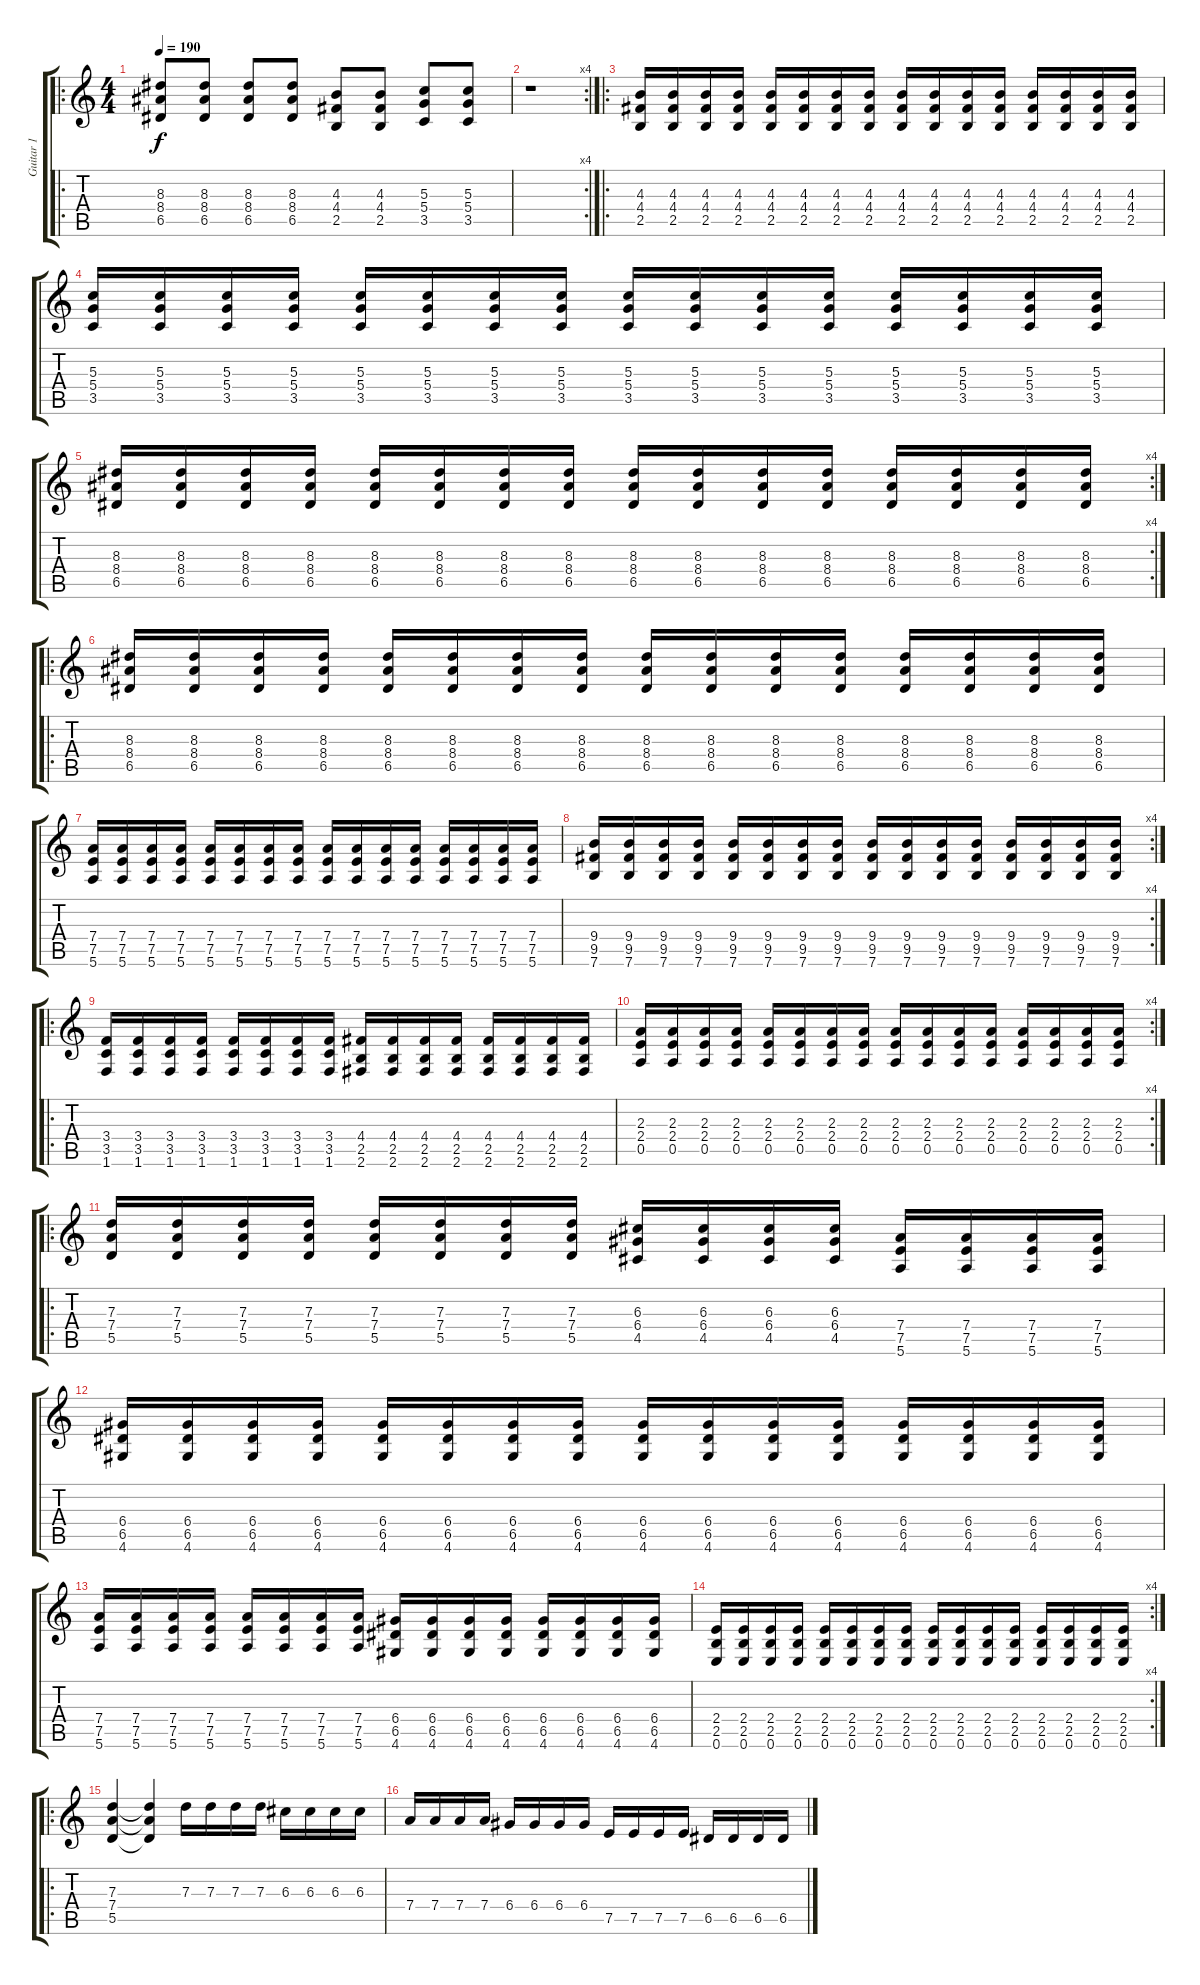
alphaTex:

\track ("Guitar 1" "Guitar 1") {instrument distortionguitar}
\staff {score tabs}
\tuning (E4 B3 G3 D3 A2 E2) {hide}
\ro
\ts (4 4)
\tempo 190
\clef g2
\ks c
(8.3 8.4 6.5).8{dy f} (8.3 8.4 6.5).8 (8.3 8.4 6.5).8 (8.3 8.4 6.5).8 (4.3 4.4 2.5).8 (4.3 4.4 2.5).8 (5.3 5.4 3.5).8 (5.3 5.4 3.5).8 |
\rc 4
r.1 |
\ro
(4.3 4.4 2.5).16 (4.3 4.4 2.5).16 (4.3 4.4 2.5).16 (4.3 4.4 2.5).16 (4.3 4.4 2.5).16 (4.3 4.4 2.5).16 (4.3 4.4 2.5).16 (4.3 4.4 2.5).16 (4.3 4.4 2.5).16 (4.3 4.4 2.5).16 (4.3 4.4 2.5).16 (4.3 4.4 2.5).16 (4.3 4.4 2.5).16 (4.3 4.4 2.5).16 (4.3 4.4 2.5).16 (4.3 4.4 2.5).16 |
(5.3 5.4 3.5).16 (5.3 5.4 3.5).16 (5.3 5.4 3.5).16 (5.3 5.4 3.5).16 (5.3 5.4 3.5).16 (5.3 5.4 3.5).16 (5.3 5.4 3.5).16 (5.3 5.4 3.5).16 (5.3 5.4 3.5).16 (5.3 5.4 3.5).16 (5.3 5.4 3.5).16 (5.3 5.4 3.5).16 (5.3 5.4 3.5).16 (5.3 5.4 3.5).16 (5.3 5.4 3.5).16 (5.3 5.4 3.5).16 |
\rc 4
(8.3 8.4 6.5).16 (8.3 8.4 6.5).16 (8.3 8.4 6.5).16 (8.3 8.4 6.5).16 (8.3 8.4 6.5).16 (8.3 8.4 6.5).16 (8.3 8.4 6.5).16 (8.3 8.4 6.5).16 (8.3 8.4 6.5).16 (8.3 8.4 6.5).16 (8.3 8.4 6.5).16 (8.3 8.4 6.5).16 (8.3 8.4 6.5).16 (8.3 8.4 6.5).16 (8.3 8.4 6.5).16 (8.3 8.4 6.5).16 |
\ro
(8.3 8.4 6.5).16 (8.3 8.4 6.5).16 (8.3 8.4 6.5).16 (8.3 8.4 6.5).16 (8.3 8.4 6.5).16 (8.3 8.4 6.5).16 (8.3 8.4 6.5).16 (8.3 8.4 6.5).16 (8.3 8.4 6.5).16 (8.3 8.4 6.5).16 (8.3 8.4 6.5).16 (8.3 8.4 6.5).16 (8.3 8.4 6.5).16 (8.3 8.4 6.5).16 (8.3 8.4 6.5).16 (8.3 8.4 6.5).16 |
(7.4 7.5 5.6).16 (7.4 7.5 5.6).16 (7.4 7.5 5.6).16 (7.4 7.5 5.6).16 (7.4 7.5 5.6).16 (7.4 7.5 5.6).16 (7.4 7.5 5.6).16 (7.4 7.5 5.6).16 (7.4 7.5 5.6).16 (7.4 7.5 5.6).16 (7.4 7.5 5.6).16 (7.4 7.5 5.6).16 (7.4 7.5 5.6).16 (7.4 7.5 5.6).16 (7.4 7.5 5.6).16 (7.4 7.5 5.6).16 |
\rc 4
(9.4 9.5 7.6).16 (9.4 9.5 7.6).16 (9.4 9.5 7.6).16 (9.4 9.5 7.6).16 (9.4 9.5 7.6).16 (9.4 9.5 7.6).16 (9.4 9.5 7.6).16 (9.4 9.5 7.6).16 (9.4 9.5 7.6).16 (9.4 9.5 7.6).16 (9.4 9.5 7.6).16 (9.4 9.5 7.6).16 (9.4 9.5 7.6).16 (9.4 9.5 7.6).16 (9.4 9.5 7.6).16 (9.4 9.5 7.6).16 |
\ro
(3.4 3.5 1.6).16 (3.4 3.5 1.6).16 (3.4 3.5 1.6).16 (3.4 3.5 1.6).16 (3.4 3.5 1.6).16 (3.4 3.5 1.6).16 (3.4 3.5 1.6).16 (3.4 3.5 1.6).16 (4.4 2.5 2.6).16 (4.4 2.5 2.6).16 (4.4 2.5 2.6).16 (4.4 2.5 2.6).16 (4.4 2.5 2.6).16 (4.4 2.5 2.6).16 (4.4 2.5 2.6).16 (4.4 2.5 2.6).16 |
\rc 4
(2.3 2.4 0.5).16 (2.3 2.4 0.5).16 (2.3 2.4 0.5).16 (2.3 2.4 0.5).16 (2.3 2.4 0.5).16 (2.3 2.4 0.5).16 (2.3 2.4 0.5).16 (2.3 2.4 0.5).16 (2.3 2.4 0.5).16 (2.3 2.4 0.5).16 (2.3 2.4 0.5).16 (2.3 2.4 0.5).16 (2.3 2.4 0.5).16 (2.3 2.4 0.5).16 (2.3 2.4 0.5).16 (2.3 2.4 0.5).16 |
\ro
(7.3 7.4 5.5).16 (7.3 7.4 5.5).16 (7.3 7.4 5.5).16 (7.3 7.4 5.5).16 (7.3 7.4 5.5).16 (7.3 7.4 5.5).16 (7.3 7.4 5.5).16 (7.3 7.4 5.5).16 (6.3 6.4 4.5).16 (6.3 6.4 4.5).16 (6.3 6.4 4.5).16 (6.3 6.4 4.5).16 (7.4 7.5 5.6).16 (7.4 7.5 5.6).16 (7.4 7.5 5.6).16 (7.4 7.5 5.6).16 |
(6.4 6.5 4.6).16 (6.4 6.5 4.6).16 (6.4 6.5 4.6).16 (6.4 6.5 4.6).16 (6.4 6.5 4.6).16 (6.4 6.5 4.6).16 (6.4 6.5 4.6).16 (6.4 6.5 4.6).16 (6.4 6.5 4.6).16 (6.4 6.5 4.6).16 (6.4 6.5 4.6).16 (6.4 6.5 4.6).16 (6.4 6.5 4.6).16 (6.4 6.5 4.6).16 (6.4 6.5 4.6).16 (6.4 6.5 4.6).16 |
(7.4 7.5 5.6).16 (7.4 7.5 5.6).16 (7.4 7.5 5.6).16 (7.4 7.5 5.6).16 (7.4 7.5 5.6).16 (7.4 7.5 5.6).16 (7.4 7.5 5.6).16 (7.4 7.5 5.6).16 (6.4 6.5 4.6).16 (6.4 6.5 4.6).16 (6.4 6.5 4.6).16 (6.4 6.5 4.6).16 (6.4 6.5 4.6).16 (6.4 6.5 4.6).16 (6.4 6.5 4.6).16 (6.4 6.5 4.6).16 |
\rc 4
(2.4 2.5 0.6).16 (2.4 2.5 0.6).16 (2.4 2.5 0.6).16 (2.4 2.5 0.6).16 (2.4 2.5 0.6).16 (2.4 2.5 0.6).16 (2.4 2.5 0.6).16 (2.4 2.5 0.6).16 (2.4 2.5 0.6).16 (2.4 2.5 0.6).16 (2.4 2.5 0.6).16 (2.4 2.5 0.6).16 (2.4 2.5 0.6).16 (2.4 2.5 0.6).16 (2.4 2.5 0.6).16 (2.4 2.5 0.6).16 |
\ro
(7.3 7.4 5.5).4 (7.3{t} 7.4{t} 5.5{t}).4 7.3.16 7.3.16 7.3.16 7.3.16 6.3.16 6.3.16 6.3.16 6.3.16 |
7.4.16 7.4.16 7.4.16 7.4.16 6.4.16 6.4.16 6.4.16 6.4.16 7.5.16 7.5.16 7.5.16 7.5.16 6.5.16 6.5.16 6.5.16 6.5.16
